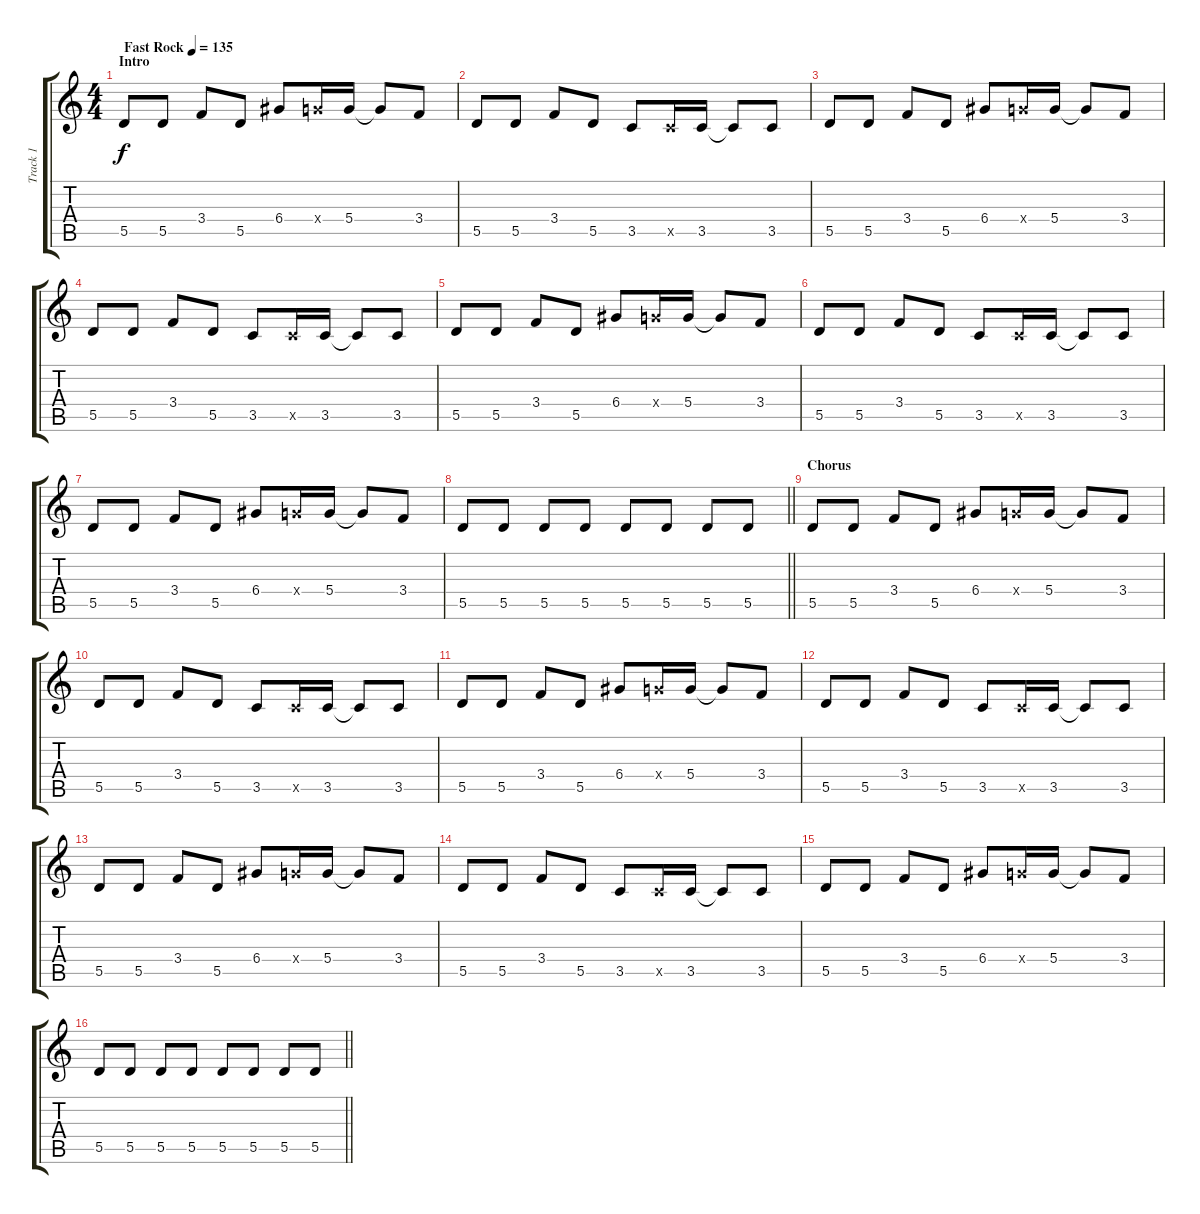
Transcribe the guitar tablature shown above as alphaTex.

\track ("Track 1" "Track 1") {instrument distortionguitar}
\staff {score tabs}
\tuning (E4 B3 G3 D3 A2 E2) {hide}
\ts (4 4)
\section ("" "Intro")
\tempo (135 "Fast Rock")
\clef g2
\ks c
5.5.8{dy f instrument distortionguitar} 5.5.8 3.4.8 5.5.8 6.4.8 5.4{x}.16 5.4.16 5.4{t}.8 3.4.8 |
5.5.8 5.5.8 3.4.8 5.5.8 3.5.8 3.5{x}.16 3.5.16 3.5{t}.8 3.5.8 |
5.5.8 5.5.8 3.4.8 5.5.8 6.4.8 5.4{x}.16 5.4.16 5.4{t}.8 3.4.8 |
5.5.8 5.5.8 3.4.8 5.5.8 3.5.8 3.5{x}.16 3.5.16 3.5{t}.8 3.5.8 |
5.5.8 5.5.8 3.4.8 5.5.8 6.4.8 5.4{x}.16 5.4.16 5.4{t}.8 3.4.8 |
5.5.8 5.5.8 3.4.8 5.5.8 3.5.8 3.5{x}.16 3.5.16 3.5{t}.8 3.5.8 |
5.5.8 5.5.8 3.4.8 5.5.8 6.4.8 5.4{x}.16 5.4.16 5.4{t}.8 3.4.8 |
\barLineRight lightlight
5.5.8 5.5.8 5.5.8 5.5.8 5.5.8 5.5.8 5.5.8 5.5.8 |
\section ("" "Chorus")
5.5.8 5.5.8 3.4.8 5.5.8 6.4.8 5.4{x}.16 5.4.16 5.4{t}.8 3.4.8 |
5.5.8 5.5.8 3.4.8 5.5.8 3.5.8 3.5{x}.16 3.5.16 3.5{t}.8 3.5.8 |
5.5.8 5.5.8 3.4.8 5.5.8 6.4.8 5.4{x}.16 5.4.16 5.4{t}.8 3.4.8 |
5.5.8 5.5.8 3.4.8 5.5.8 3.5.8 3.5{x}.16 3.5.16 3.5{t}.8 3.5.8 |
5.5.8 5.5.8 3.4.8 5.5.8 6.4.8 5.4{x}.16 5.4.16 5.4{t}.8 3.4.8 |
5.5.8 5.5.8 3.4.8 5.5.8 3.5.8 3.5{x}.16 3.5.16 3.5{t}.8 3.5.8 |
5.5.8 5.5.8 3.4.8 5.5.8 6.4.8 5.4{x}.16 5.4.16 5.4{t}.8 3.4.8 |
\barLineRight lightlight
5.5.8 5.5.8 5.5.8 5.5.8 5.5.8 5.5.8 5.5.8 5.5.8
